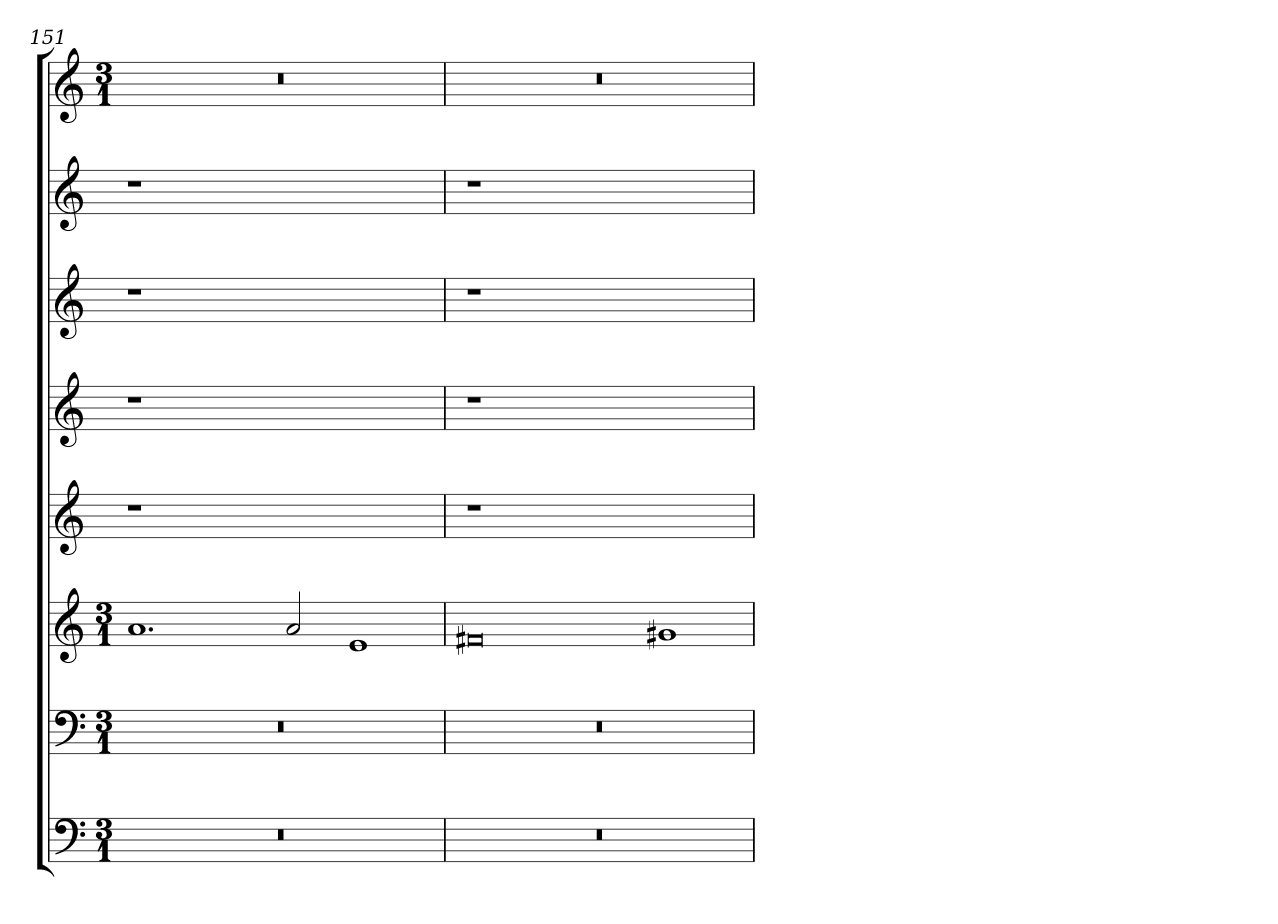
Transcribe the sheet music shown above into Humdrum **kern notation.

**kern	**kern	**kern	**kern	**kern	**kern	**kern	**kern
*part8	*part7	*part6	*part5	*part4	*part3	*part2	*part1
*staff8	*staff7	*staff6	*staff5	*staff4	*staff3	*staff2	*staff1
*clefF4	*clefF4	*clefG2	*clefG2	*clefG2	*clefG2	*clefG2	*clefG2
*k[]	*k[]	*k[]	*k[]	*k[]	*k[]	*k[]	*k[]
*C:	*C:	*C:	*C:	*C:	*C:	*C:	*C:
*M3/1	*M3/1	*M3/1	*	*	*	*	*M3/1
=151	=151	=151	=151	=151	=151	=151	=151
0.r	0.r	1.a	1r	1r	1r	1r	0.r
.	.	.	0ryy	0ryy	0ryy	0ryy	.
.	.	2a/	.	.	.	.	.
.	.	1e	.	.	.	.	.
!!LO:LB:g=z
=152	=152	=152	=152	=152	=152	=152	=152
0.r	0.r	0f#X	1r	1r	1r	1r	0.r
.	.	.	0ryy	0ryy	0ryy	0ryy	.
.	.	1g#X	.	.	.	.	.
=	=	=	=	=	=	=	=
*-	*-	*-	*-	*-	*-	*-	*-
